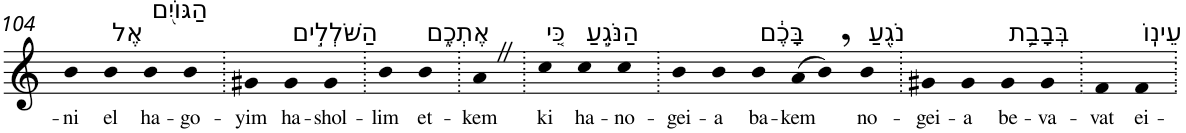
**kern	**text
*part1	*part1
*staff1	*staff1
*I"Piano	*
*I'Pno	*
!!LO:PB:g=z
*clefG2	*
*k[]	*
=104	=104
!	!LO:LY:b
4b	-ni
!LO:TX:a:t=אֶל	!
!	!LO:LY:b
4b	el
!LO:TX:a:t=הַגּוֹיִ֖ם	!
!	!LO:LY:b
4b	ha-
!	!LO:LY:b
4b	-go-
=105.	=105.
!	!LO:LY:b
4g#X	-yim
!LO:TX:a:t=הַשֹּׁלְלִ֣ים	!
!	!LO:LY:b
4g#	ha-
!	!LO:LY:b
4g#	-shol-
=106.	=106.
!	!LO:LY:b
4b	-lim
!LO:TX:a:t=אֶתְכֶ֑ם	!
!	!LO:LY:b
4b	et-
=107.	=107.
!	!LO:LY:b
4aZ	-kem
=108.	=108.
!LO:TX:a:t=כִּ֚י	!
!	!LO:LY:b
4cc	ki
!LO:TX:a:t=הַנֹּגֵ֣עַ	!
!	!LO:LY:b
4cc	ha-
!	!LO:LY:b
4cc	-no-
=109.	=109.
!	!LO:LY:b
4b	-gei-
!	!LO:LY:b
4b	-a
!LO:TX:a:t=בָּכֶ֔ם	!
!	!LO:LY:b
4b	ba-
!	!LO:LY:b
(>8a	-kem
8b,)	.
!LO:TX:a:t=נֹגֵ֖עַ	!
!	!LO:LY:b
4b	no-
=110.	=110.
!	!LO:LY:b
4g#X	-gei-
!	!LO:LY:b
4g#	-a
!LO:TX:a:t=בְּבָבַ֥ת	!
!	!LO:LY:b
4g#	be-
!	!LO:LY:b
4g#	-va-
=111.	=111.
!	!LO:LY:b
4f	-vat
!LO:TX:a:t=עֵינֽוֹ	!
!	!LO:LY:b
4f	ei-
=.	=.
*-	*-
